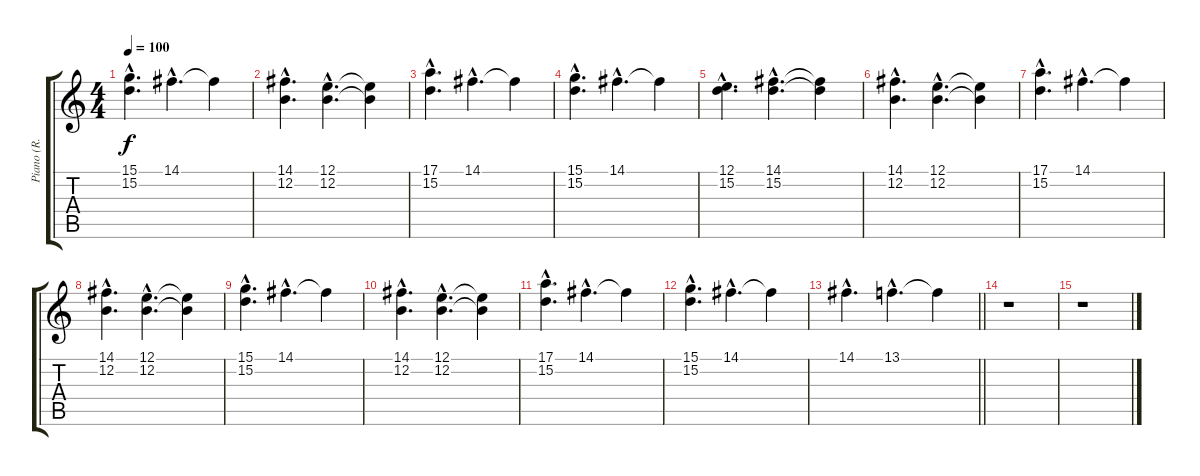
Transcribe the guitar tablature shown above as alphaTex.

\track ("Piano (R. Hand)" "Piano (R. ") {instrument acousticgrandpiano}
\staff {score tabs}
\tuning (E4 B3 G3 D3 A2 E2) {hide}
\ts (4 4)
\tempo 100
\clef g2
\ks c
(15.1{hac} 15.2{hac}).4{d dy f} 14.1{hac}.4{d} 14.1{t}.4 |
(14.1{hac} 12.2{hac}).4{d} (12.1{hac} 12.2{hac}).4{d} (12.1{t} 12.2{t}).4 |
(17.1{hac} 15.2{hac}).4{d} 14.1{hac}.4{d} 14.1{t}.4 |
(15.1{hac} 15.2{hac}).4{d} 14.1{hac}.4{d} 14.1{t}.4 |
(12.1{hac} 15.2{hac}).4{d} (14.1{hac} 15.2{hac}).4{d} (14.1{t} 15.2{t}).4 |
(14.1{hac} 12.2{hac}).4{d} (12.1{hac} 12.2{hac}).4{d} (12.1{t} 12.2{t}).4 |
(17.1{hac} 15.2{hac}).4{d} 14.1{hac}.4{d} 14.1{t}.4 |
(14.1{hac} 12.2{hac}).4{d} (12.1{hac} 12.2{hac}).4{d} (12.1{t} 12.2{t}).4 |
(15.1{hac} 15.2{hac}).4{d} 14.1{hac}.4{d} 14.1{t}.4 |
(14.1{hac} 12.2{hac}).4{d} (12.1{hac} 12.2{hac}).4{d} (12.1{t} 12.2{t}).4 |
(17.1{hac} 15.2{hac}).4{d} 14.1{hac}.4{d} 14.1{t}.4 |
(15.1{hac} 15.2{hac}).4{d} 14.1{hac}.4{d} 14.1{t}.4 |
\barLineRight lightlight
14.1{hac}.4{d} 13.1{hac}.4{d} 13.1{t}.4 |
r.1 |
r.1
